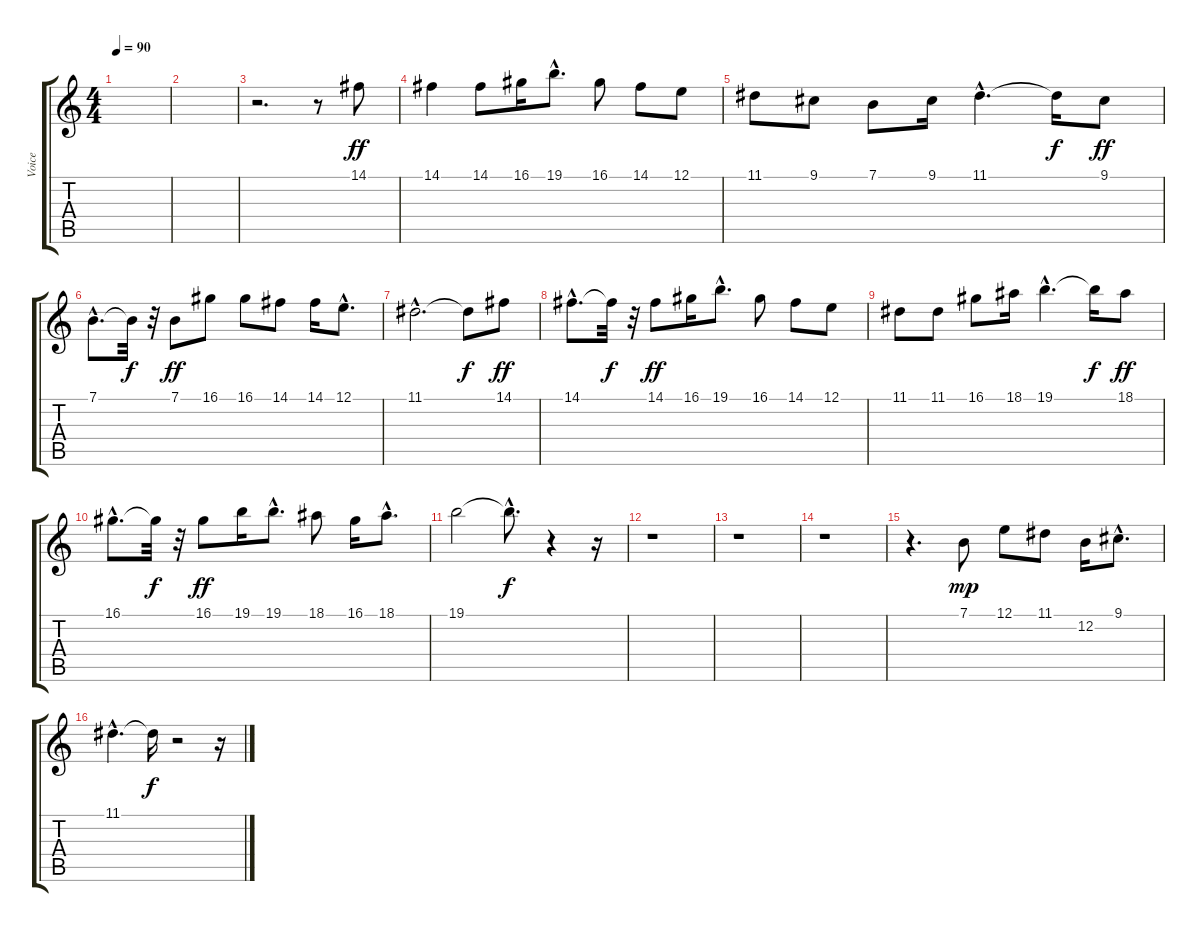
\track ("Voice" "Voice") {instrument synthvoice}
\staff {score tabs}
\tuning (E4 B3 G3 D3 A2 E2) {hide}
\ts (4 4)
\tempo 90
\clef g2
\ks c
|
|
r.2{d} r.8 14.1.8{dy ff} |
14.1.4 14.1.8 16.1.16 19.1{hac}.8{d} 16.1.8 14.1.8 12.1.8 |
11.1.8 9.1.8 7.1.8 9.1.16 11.1{hac}.4{d} 11.1{t}.16{dy f} 9.1.8{dy ff} |
7.1{hac}.8{d} 7.1{t}.32{dy f} r.32 7.1.8{dy ff} 16.1.8 16.1.8 14.1.8 14.1.16 12.1{hac}.8{d} |
11.1{hac}.2{d} 11.1{t}.8{dy f} 14.1.8{dy ff} |
14.1{hac}.8{d} 14.1{t}.32{dy f} r.32 14.1.8{dy ff} 16.1.16 19.1{hac}.8{d} 16.1.8 14.1.8 12.1.8 |
11.1.8 11.1.8 16.1.8 18.1.16 19.1{hac}.4{d} 19.1{t}.16{dy f} 18.1.8{dy ff} |
16.1{hac}.8{d} 16.1{t}.32{dy f} r.32 16.1.8{dy ff} 19.1.16 19.1{hac}.8{d} 18.1.8 16.1.16 18.1{hac}.8{d} |
19.1.2 19.1{hac t}.8{d dy f} r.4 r.16 |
r.1 |
r.1 |
r.1 |
r.4{d} 7.1.8{dy mp} 12.1.8 11.1.8 12.2.16 9.1{hac}.8{d} |
11.1{hac}.4{d} 11.1{t}.16{dy f} r.2 r.16
